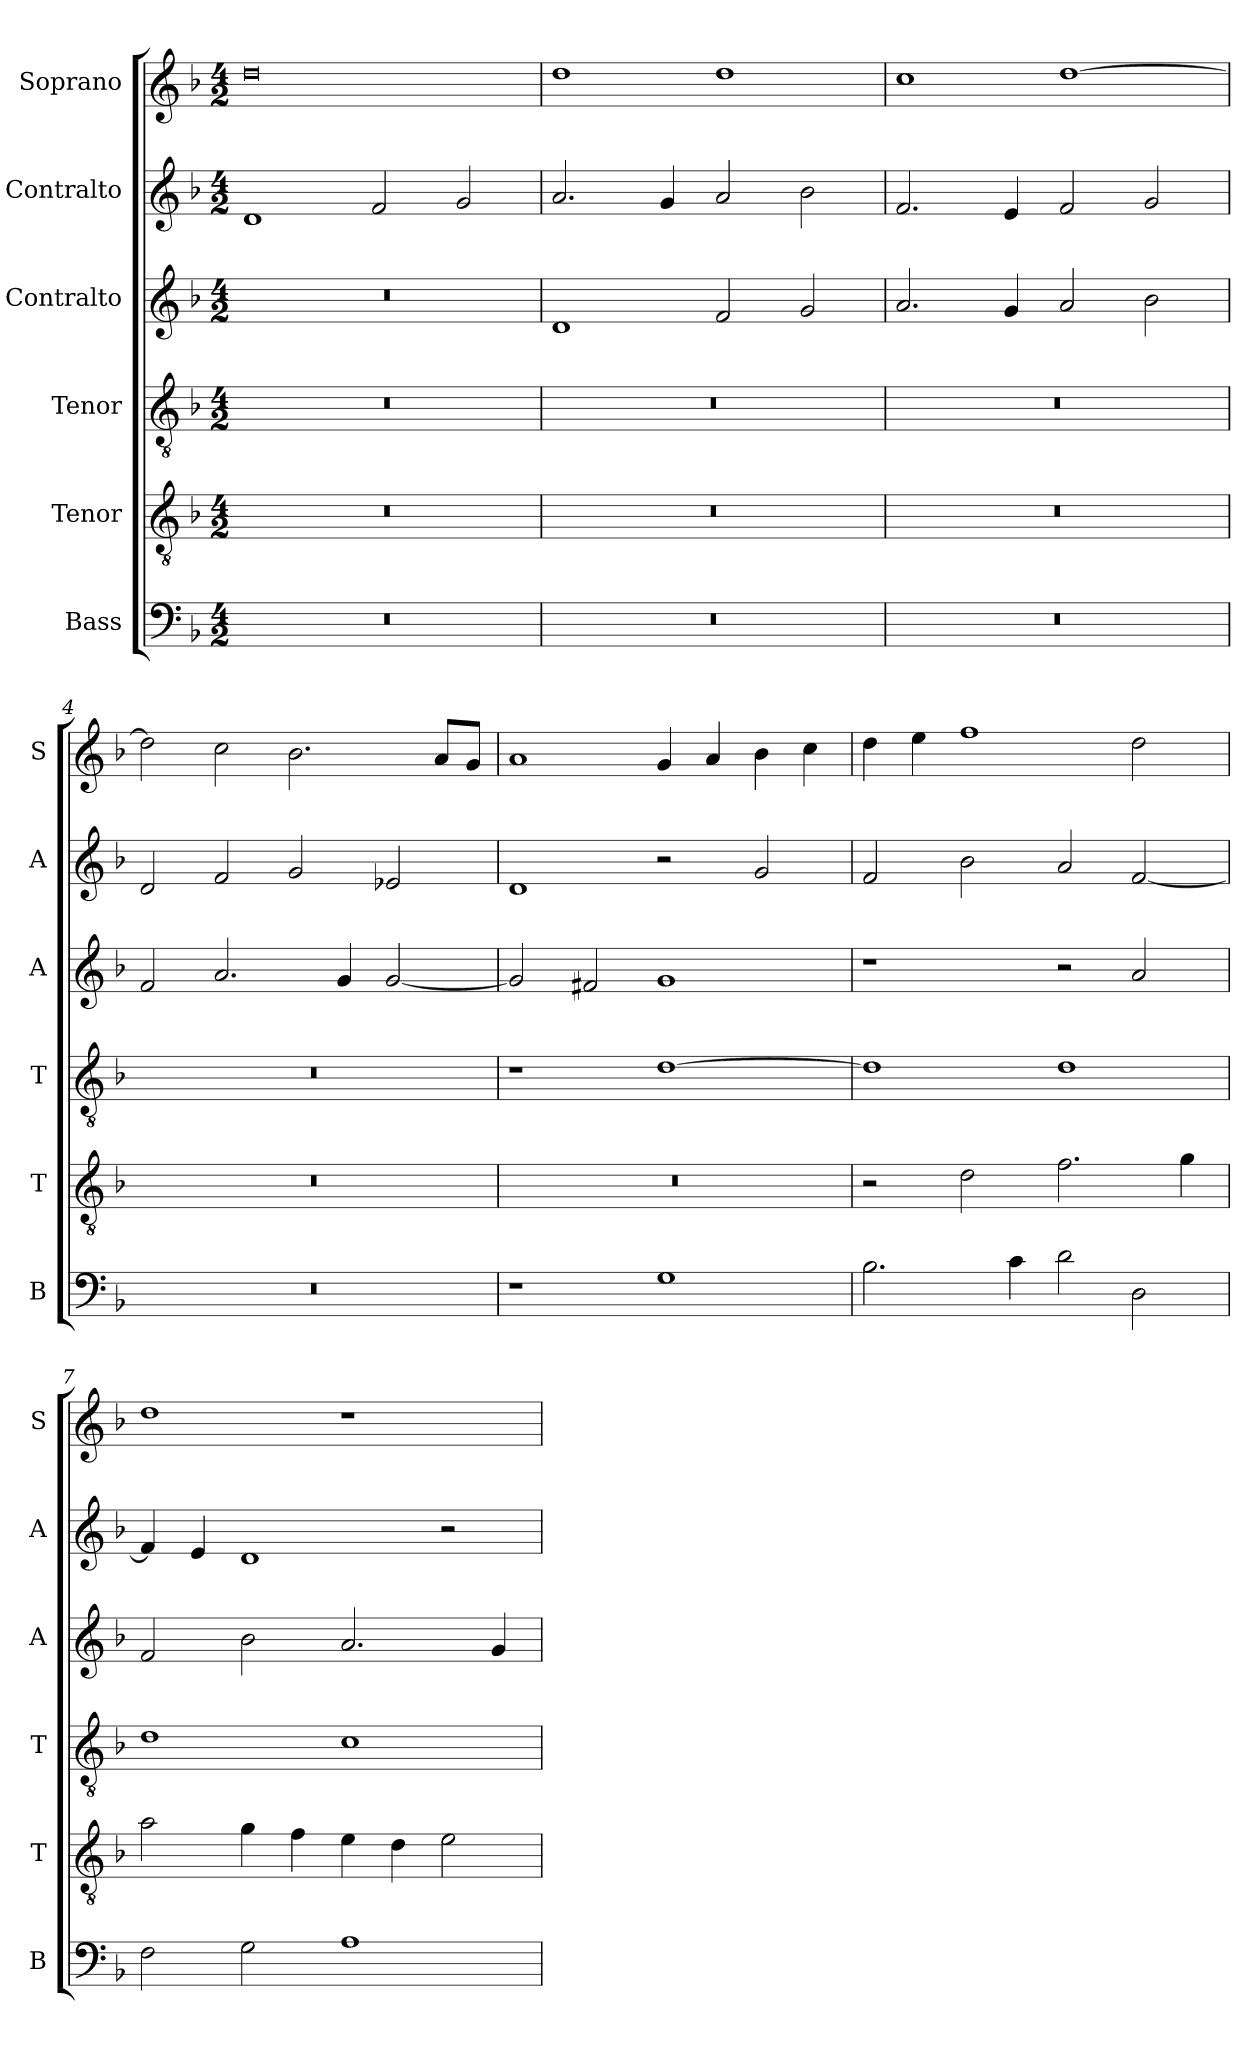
**kern	**kern	**kern	**kern	**kern	**kern
*part6	*part5	*part4	*part3	*part2	*part1
*staff6	*staff5	*staff4	*staff3	*staff2	*staff1
*I"Bass	*I"Tenor	*I"Tenor	*I"Contralto	*I"Contralto	*I"Soprano
*I'B	*I'T	*I'T	*I'A	*I'A	*I'S
*clefF4	*clefGv2	*clefGv2	*clefG2	*clefG2	*clefG2
*k[b-]	*k[b-]	*k[b-]	*k[b-]	*k[b-]	*k[b-]
*G:dor	*G:dor	*G:dor	*G:dor	*G:dor	*G:dor
*M4/2	*M4/2	*M4/2	*M4/2	*M4/2	*M4/2
=1	=1	=1	=1	=1	=1
0r	0r	0r	0r	1d	0dd
.	.	.	.	2f	.
.	.	.	.	2g	.
=2	=2	=2	=2	=2	=2
0r	0r	0r	1d	2.a	1dd
.	.	.	.	4g	.
.	.	.	2f	2a	1dd
.	.	.	2g	2b-	.
=3	=3	=3	=3	=3	=3
0r	0r	0r	2.a	2.f	1cc
.	.	.	4g	4e	.
.	.	.	2a	2f	[1dd
.	.	.	2b-	2g	.
=4	=4	=4	=4	=4	=4
0r	0r	0r	2f	2d	2dd]
.	.	.	2.a	2f	2cc
.	.	.	.	2g	2.b-
.	.	.	4g	.	.
.	.	.	[2g	2e-X	.
.	.	.	.	.	8a/L
.	.	.	.	.	8g/J
=5	=5	=5	=5	=5	=5
1r	0r	1r	2g]	1d	1a
.	.	.	2f#X	.	.
1G	.	[1d	1g	2r	4g
.	.	.	.	.	4a
.	.	.	.	2g	4b-
.	.	.	.	.	4cc
=6	=6	=6	=6	=6	=6
2.B-	2r	1d]	1r	2f	4dd
.	.	.	.	.	4ee
.	2d	.	.	2b-	1ff
4c	.	.	.	.	.
2d	2.f	1d	2r	2a	.
2D	.	.	2a	[2f	2dd
.	4g	.	.	.	.
=7	=7	=7	=7	=7	=7
2F	2a	1d	2f	4f]	1dd
.	.	.	.	4e	.
2G	4g	.	2b-	1d	.
.	4f	.	.	.	.
1A	4e	1c	2.a	.	1r
.	4d	.	.	.	.
.	2e	.	.	2r	.
.	.	.	4g	.	.
=	=	=	=	=	=
*-	*-	*-	*-	*-	*-
